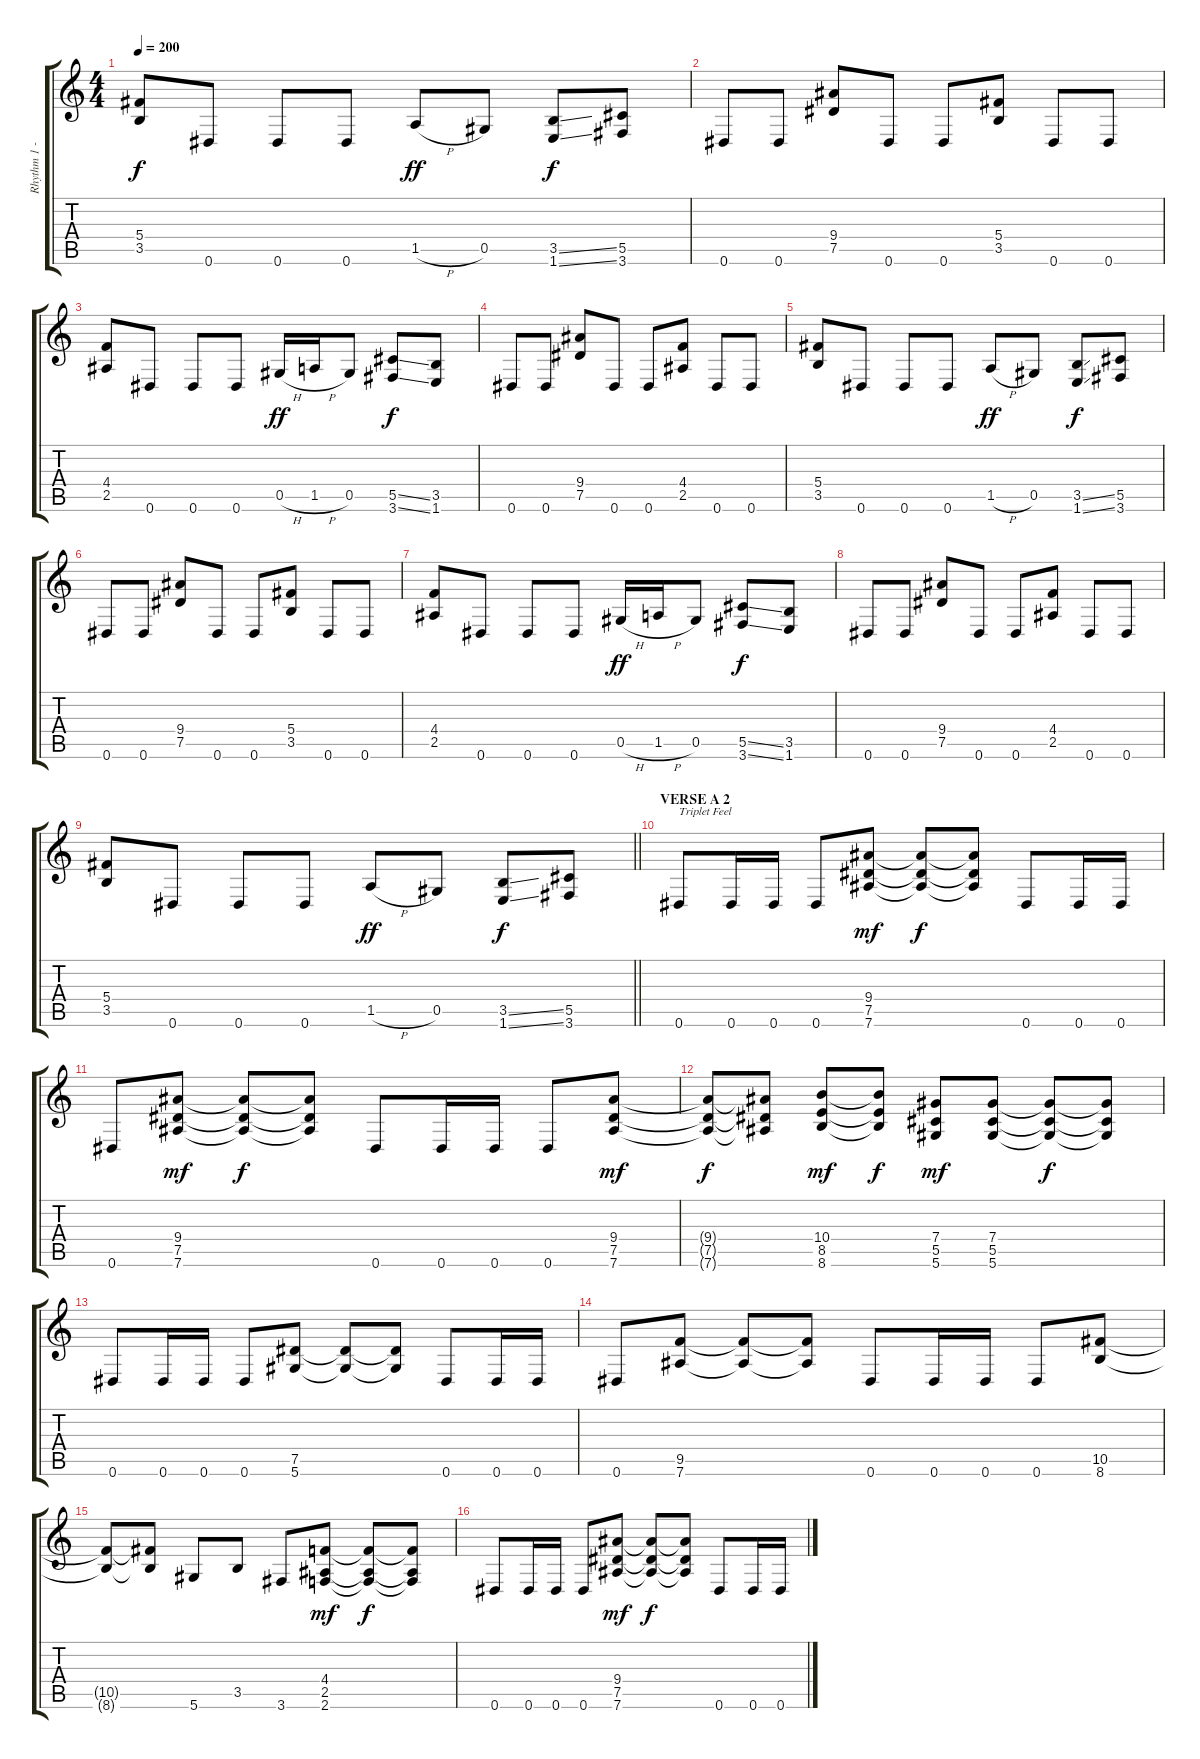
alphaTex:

\track ("Rhythm 1 - Ronny Dorian" "Rhythm 1 -") {instrument distortionguitar}
\staff {score tabs}
\tuning (Eb4 Bb3 Gb3 Db3 Ab2 Eb2) {hide}
\ts (4 4)
\tempo 200
\clef g2
\ks c
(5.4 3.5).8{dy f} 0.6.8 0.6.8 0.6.8 1.5{h}.8{dy ff} 0.5.8 (3.5{ss} 1.6{ss}).8{dy f} (5.5 3.6).8 |
0.6.8 0.6.8 (9.4 7.5).8 0.6.8 0.6.8 (5.4 3.5).8 0.6.8 0.6.8 |
(4.4 2.5).8 0.6.8 0.6.8 0.6.8 0.5{h}.16{dy ff} 1.5{h}.16 0.5.8 (5.5{ss} 3.6{ss}).8{dy f} (3.5 1.6).8 |
0.6.8 0.6.8 (9.4 7.5).8 0.6.8 0.6.8 (4.4 2.5).8 0.6.8 0.6.8 |
(5.4 3.5).8 0.6.8 0.6.8 0.6.8 1.5{h}.8{dy ff} 0.5.8 (3.5{ss} 1.6{ss}).8{dy f} (5.5 3.6).8 |
0.6.8 0.6.8 (9.4 7.5).8 0.6.8 0.6.8 (5.4 3.5).8 0.6.8 0.6.8 |
(4.4 2.5).8 0.6.8 0.6.8 0.6.8 0.5{h}.16{dy ff} 1.5{h}.16 0.5.8 (5.5{ss} 3.6{ss}).8{dy f} (3.5 1.6).8 |
0.6.8 0.6.8 (9.4 7.5).8 0.6.8 0.6.8 (4.4 2.5).8 0.6.8 0.6.8 |
\barLineRight lightlight
(5.4 3.5).8 0.6.8 0.6.8 0.6.8 1.5{h}.8{dy ff} 0.5.8 (3.5{ss} 1.6{ss}).8{dy f} (5.5 3.6).8 |
\section ("" "VERSE A 2")
0.6.8{txt "Triplet Feel"} 0.6.16 0.6.16 0.6.8 (9.4 7.5 7.6).8{dy mf} (9.4{t} 7.5{t} 7.6{t}).8{dy f} (9.4{t} 7.5{t} 7.6{t}).8 0.6.8 0.6.16 0.6.16 |
0.6.8 (9.4 7.5 7.6).8{dy mf} (9.4{t} 7.5{t} 7.6{t}).8{dy f} (9.4{t} 7.5{t} 7.6{t}).8 0.6.8 0.6.16 0.6.16 0.6.8 (9.4 7.5 7.6).8{dy mf} |
(9.4{t} 7.5{t} 7.6{t}).8{dy f} (9.4{t} 7.5{t} 7.6{t}).8 (10.4 8.5 8.6).8{dy mf} (10.4{t} 8.5{t} 8.6{t}).8{dy f} (7.4 5.5 5.6).8{dy mf} (7.4 5.5 5.6).8 (7.4{t} 5.5{t} 5.6{t}).8{dy f} (7.4{t} 5.5{t} 5.6{t}).8 |
0.6.8 0.6.16 0.6.16 0.6.8 (7.5 5.6).8 (7.5{t} 5.6{t}).8 (7.5{t} 5.6{t}).8 0.6.8 0.6.16 0.6.16 |
0.6.8 (9.5 7.6).8 (9.5{t} 7.6{t}).8 (9.5{t} 7.6{t}).8 0.6.8 0.6.16 0.6.16 0.6.8 (10.5 8.6).8 |
(10.5{t} 8.6{t}).8 (10.5{t} 8.6{t}).8 5.6.8 3.5.8 3.6.8 (4.4 2.5 2.6).8{dy mf} (4.4{t} 2.5{t} 2.6{t}).8{dy f} (4.4{t} 2.5{t} 2.6{t}).8 |
0.6.8 0.6.16 0.6.16 0.6.8 (9.4 7.5 7.6).8{dy mf} (9.4{t} 7.5{t} 7.6{t}).8{dy f} (9.4{t} 7.5{t} 7.6{t}).8 0.6.8 0.6.16 0.6.16
